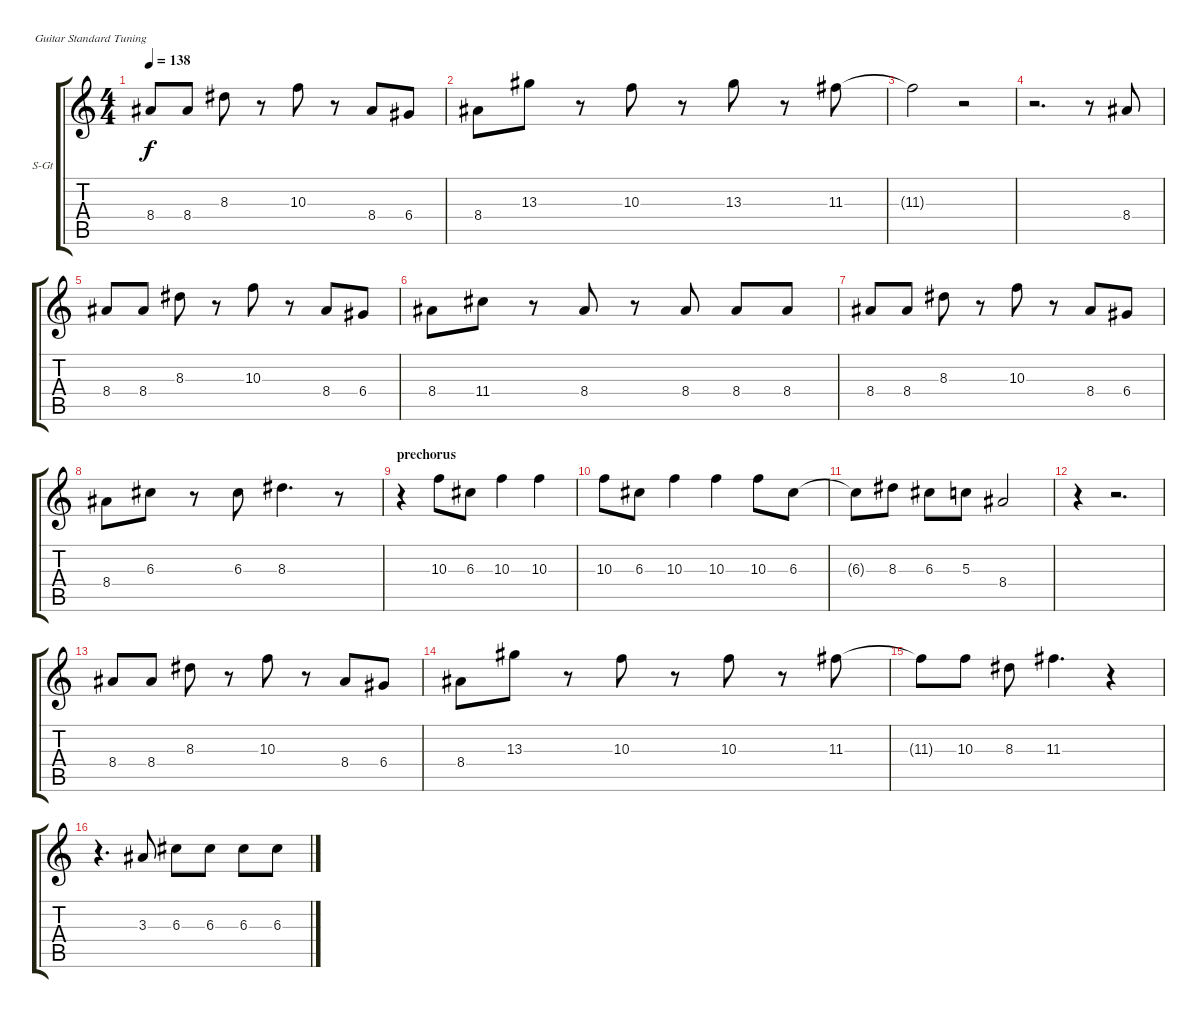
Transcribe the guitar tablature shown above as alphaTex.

\bracketExtendMode groupsimilarinstruments
\firstSystemTrackNameOrientation horizontal
\otherSystemsTrackNameOrientation horizontal
\track ("Lead Vox" "S-Gt") {instrument tenorsax}
\staff {score tabs}
\tuning (E4 B3 G3 D3 A2 E2)
\displaytranspose 12
\ts (4 4)
\tempo 138
\clef g2
\ks c
8.4.8{dy f} 8.4.8 8.3.8 r.8 10.3.8 r.8 8.4.8 6.4.8 |
8.4.8 13.3.8 r.8 10.3.8 r.8 13.3.8 r.8 11.3.8 |
11.3{t}.2 r.2 |
r.2{d} r.8 8.4.8 |
8.4.8 8.4.8 8.3.8 r.8 10.3.8 r.8 8.4.8 6.4.8 |
8.4.8 11.4.8 r.8 8.4.8 r.8 8.4.8 8.4.8 8.4.8 |
8.4.8 8.4.8 8.3.8 r.8 10.3.8 r.8 8.4.8 6.4.8 |
8.4.8 6.3.8 r.8 6.3.8 8.3.4{d} r.8 |
\section ("" "prechorus")
r.4 10.3.8 6.3.8 10.3.4 10.3.4 |
10.3.8 6.3.8 10.3.4 10.3.4 10.3.8 6.3.8 |
6.3{t}.8 8.3.8 6.3.8 5.3.8 8.4.2 |
r.4 r.2{d} |
8.4.8 8.4.8 8.3.8 r.8 10.3.8 r.8 8.4.8 6.4.8 |
8.4.8 13.3.8 r.8 10.3.8 r.8 10.3.8 r.8 11.3.8 |
11.3{t}.8 10.3.8 8.3.8 11.3.4{d} r.4 |
r.4{d} 3.3.8 6.3.8 6.3.8 6.3.8 6.3.8
